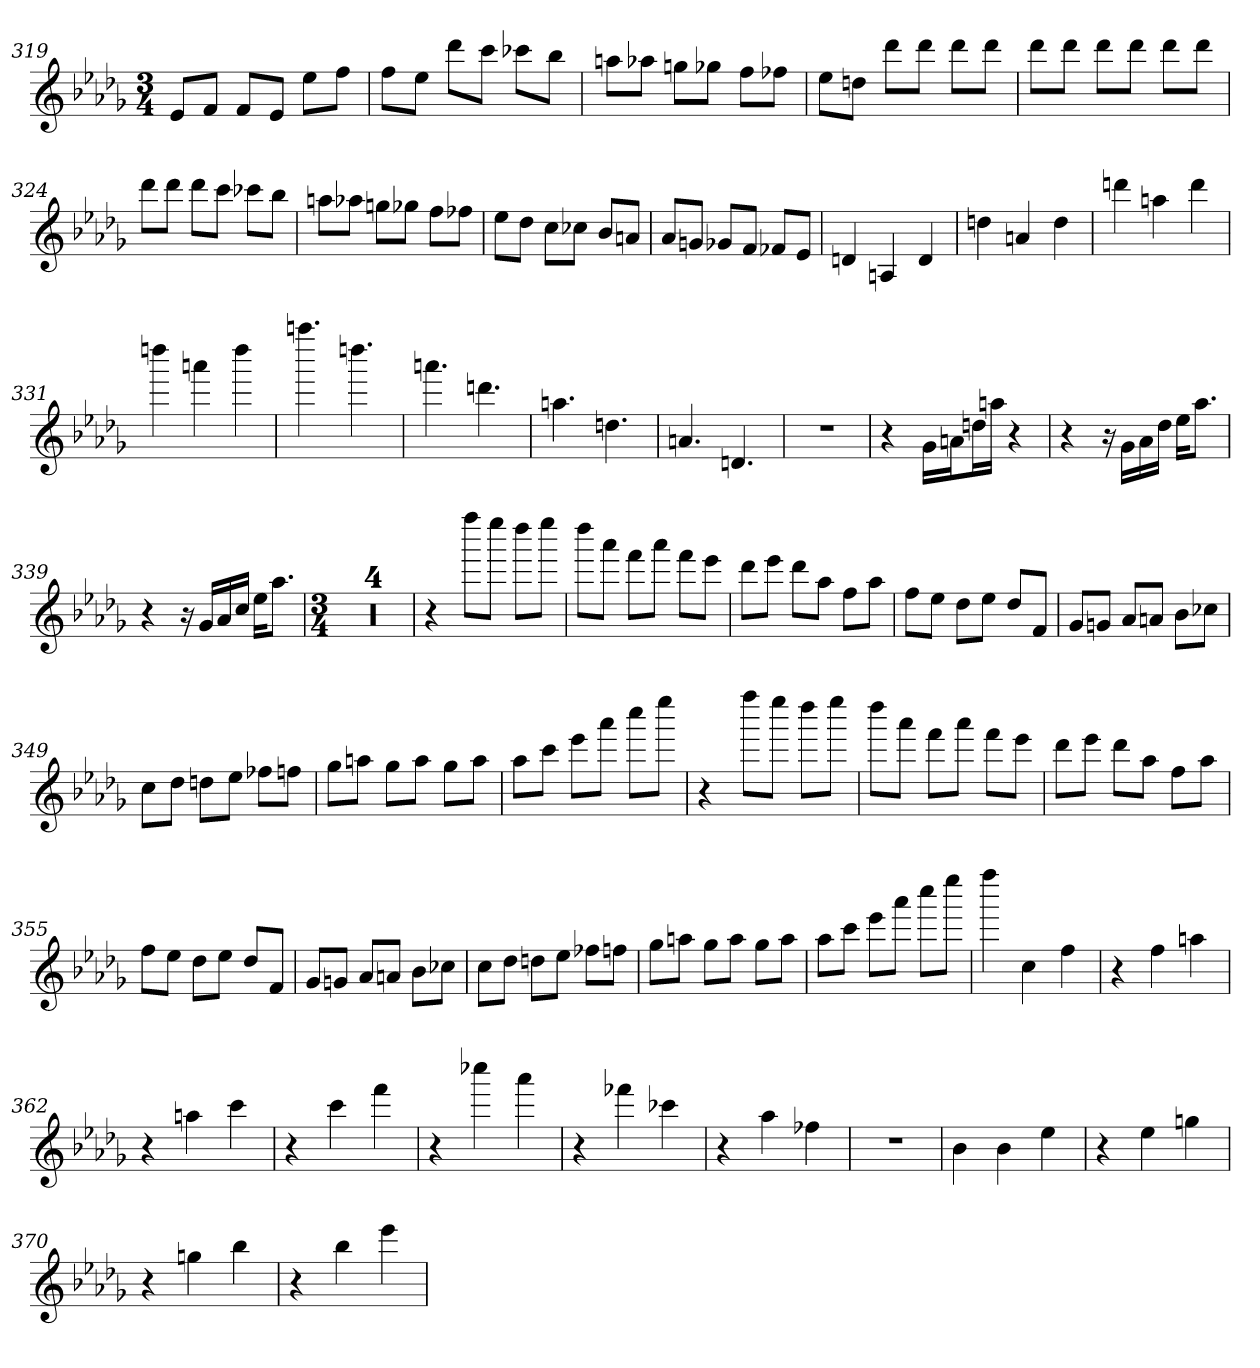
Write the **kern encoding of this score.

**kern
*part1
*staff1
*clefG2
*k[b-e-a-d-g-]
*D-:
*M3/4
=319
8e-/L
8f/J
8f/L
8e-/J
8ee-\L
8ff\J
=320
8ff\L
8ee-\J
8ddd-\L
8ccc\J
8ccc-X\L
8bb-\J
=321
8aan\L
8aa-X\J
8ggn\L
8gg-X\J
8ff\L
8ff-X\J
=322
8ee-\L
8ddn\J
8ddd-\L
8ddd-\J
8ddd-\L
8ddd-\J
=323
8ddd-\L
8ddd-\J
8ddd-\L
8ddd-\J
8ddd-\L
8ddd-\J
=324
8ddd-\L
8ddd-\J
8ddd-\L
8ccc\J
8ccc-X\L
8bb-\J
=325
8aan\L
8aa-X\J
8ggn\L
8gg-X\J
8ff\L
8ff-X\J
=326
8ee-\L
8dd-\J
8cc\L
8cc-X\J
8b-/L
8an/J
=327
8a-/L
8gn/J
8g-X/L
8f/J
8f-X/L
8e-/J
=328
4dn
4An
4d
=329
4ddn
4an
4dd
=330
4dddn
4aan
4ddd
=331
4ddddn
4aaan
4dddd
=332
4.aaaan
4.ddddn
=333
4.aaan
4.dddn
=334
4.aan
4.ddn
=335
4.an
4.dn
=336
2.r
=337
4r
16g-\LL
16an\J
16ddn\L
16aan\JJ
4r
=338
4r
16r
16g-\LL
16a-\
16dd-\JJ
16ee-\KL
8.aa-\J
=339
4r
16r
16g-/LL
16a-/
16cc/JJ
16ee-\KL
8.aa-\J
=340
*M3/4
2.r
=341
2.r
=342
2.r
=343
2.r
=344
4r
8ffff\L
8eeee-\J
8dddd-\L
8eeee-\J
=345
8dddd-\L
8aaa-\J
8fff\L
8aaa-\J
8fff\L
8eee-\J
=346
8ddd-\L
8eee-\J
8ddd-\L
8aa-\J
8ff\L
8aa-\J
=347
8ff\L
8ee-\J
8dd-\L
8ee-\J
8dd-/L
8f/J
=348
8g-/L
8gn/J
8a-/L
8an/J
8b-\L
8cc-X\J
=349
8cc\L
8dd-\J
8ddn\L
8ee-\J
8ff-X\L
8ffn\J
=350
8gg-\L
8aan\J
8gg-\L
8aa\J
8gg-\L
8aa\J
=351
8aa-\L
8ccc\J
8eee-\L
8aaa-\J
8cccc\L
8eeee-\J
=352
4r
8ffff\L
8eeee-\J
8dddd-\L
8eeee-\J
=353
8dddd-\L
8aaa-\J
8fff\L
8aaa-\J
8fff\L
8eee-\J
=354
8ddd-\L
8eee-\J
8ddd-\L
8aa-\J
8ff\L
8aa-\J
=355
8ff\L
8ee-\J
8dd-\L
8ee-\J
8dd-/L
8f/J
=356
8g-/L
8gn/J
8a-/L
8an/J
8b-\L
8cc-X\J
=357
8cc\L
8dd-\J
8ddn\L
8ee-\J
8ff-X\L
8ffn\J
=358
8gg-\L
8aan\J
8gg-\L
8aa\J
8gg-\L
8aa\J
=359
8aa-\L
8ccc\J
8eee-\L
8aaa-\J
8cccc\L
8eeee-\J
=360
4ffff
4cc
4ff
=361
4r
4ff
4aan
=362
4r
4aan
4ccc
=363
4r
4ccc
4fff
=364
4r
4cccc-X
4aaa-
=365
4r
4fff-X
4ccc-X
=366
4r
4aa-
4ff-X
=367
2.r
=368
4b-
4b-
4ee-
=369
4r
4ee-
4ggn
=370
4r
4ggn
4bb-
=371
4r
4bb-
4eee-
=
*-
